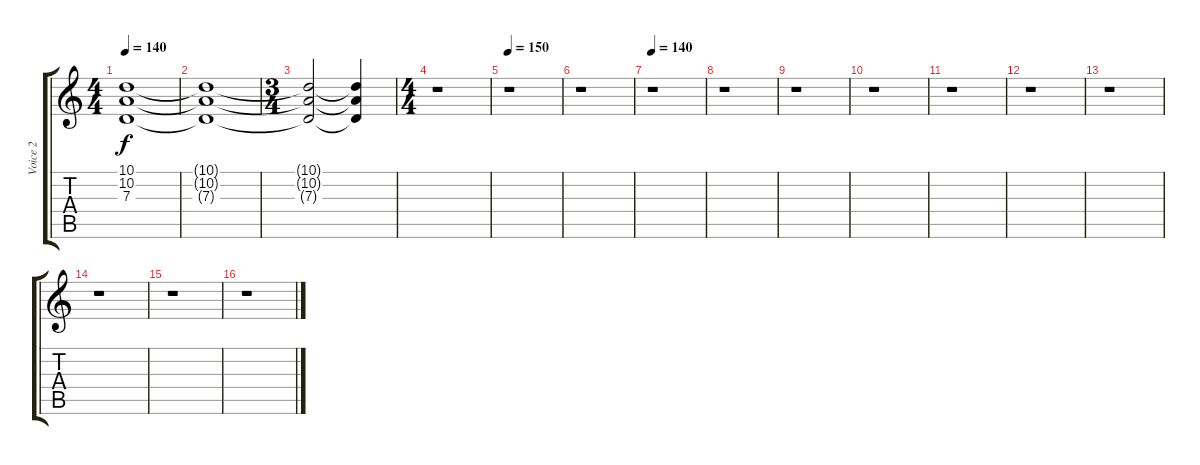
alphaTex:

\track ("Voice 2" "Voice 2") {instrument lead6voice}
\staff {score tabs}
\tuning (E4 B3 G3 D3 A2 D2) {hide}
\ts (4 4)
\tempo 140
\clef g2
\ks c
(10.1{t} 10.2{t} 7.3{t}).1{dy f} |
(10.1{t} 10.2{t} 7.3{t}).1 |
\ts (3 4)
(10.1{t} 10.2{t} 7.3{t}).2 (10.1{t} 10.2{t} 7.3{t}).4 |
\ts (4 4)
r.1 |
\tempo 150
r.1 |
r.1 |
\tempo 140
r.1 |
r.1 |
r.1 |
r.1 |
r.1 |
r.1 |
r.1 |
r.1 |
r.1 |
r.1
